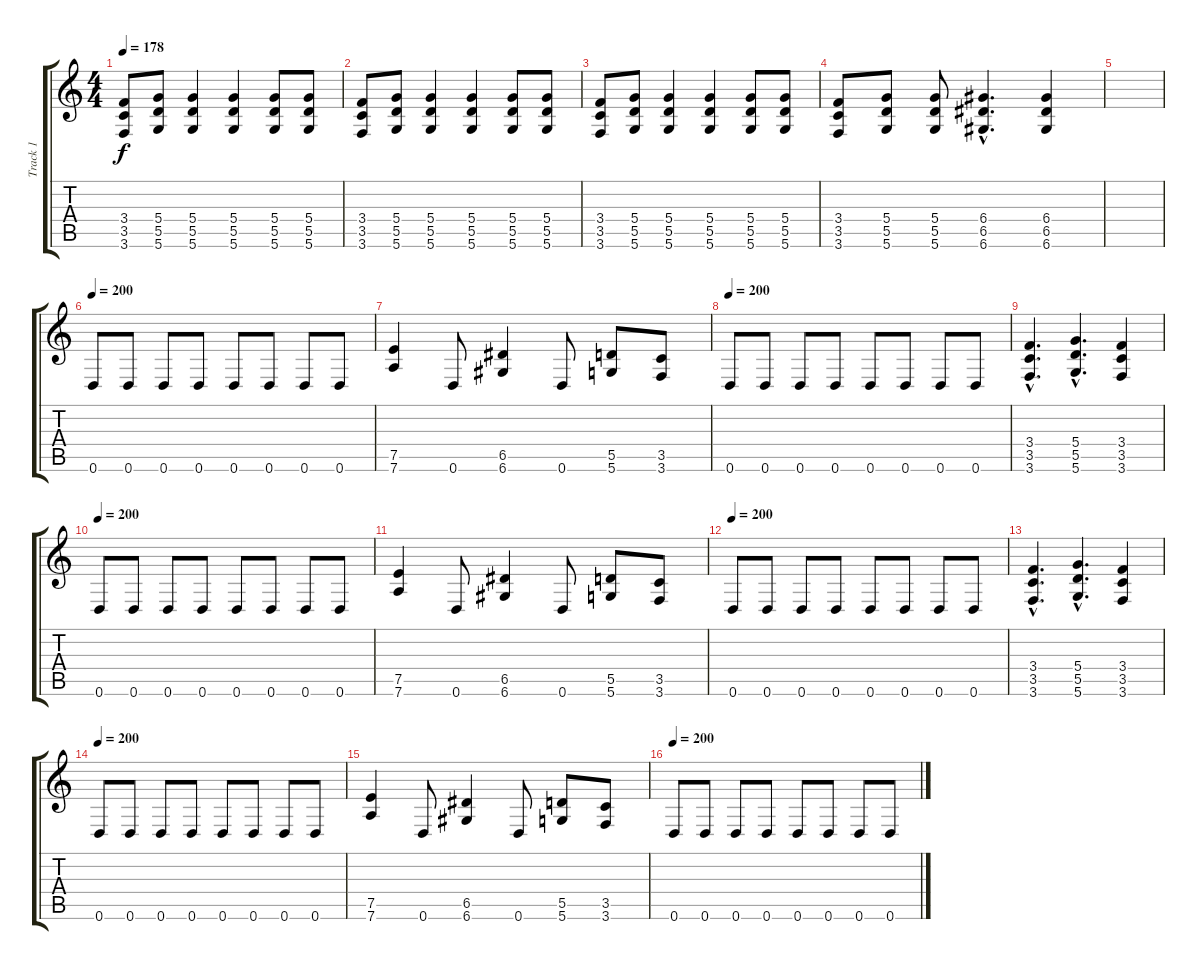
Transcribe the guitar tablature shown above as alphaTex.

\track ("Track 1" "Track 1") {instrument overdrivenguitar}
\staff {score tabs}
\tuning (E4 B3 G3 D3 A2 D2) {hide}
\ts (4 4)
\tempo 178
\clef g2
\ks c
(3.4 3.5 3.6).8{dy f} (5.4 5.5 5.6).8 (5.4 5.5 5.6).4 (5.4 5.5 5.6).4 (5.4 5.5 5.6).8 (5.4 5.5 5.6).8 |
(3.4 3.5 3.6).8 (5.4 5.5 5.6).8 (5.4 5.5 5.6).4 (5.4 5.5 5.6).4 (5.4 5.5 5.6).8 (5.4 5.5 5.6).8 |
(3.4 3.5 3.6).8 (5.4 5.5 5.6).8 (5.4 5.5 5.6).4 (5.4 5.5 5.6).4 (5.4 5.5 5.6).8 (5.4 5.5 5.6).8 |
(3.4 3.5 3.6).8 (5.4 5.5 5.6).8 (5.4 5.5 5.6).8 (6.4{hac} 6.5{hac} 6.6{hac}).4{d} (6.4 6.5 6.6).4 |
|
\tempo 200
0.6.8 0.6.8 0.6.8 0.6.8 0.6.8 0.6.8 0.6.8 0.6.8 |
(7.5 7.6).4 0.6.8 (6.5 6.6).4 0.6.8 (5.5 5.6).8 (3.5 3.6).8 |
\tempo 200
0.6.8 0.6.8 0.6.8 0.6.8 0.6.8 0.6.8 0.6.8 0.6.8 |
(3.4{hac} 3.5{hac} 3.6{hac}).4{d} (5.4{hac} 5.5{hac} 5.6{hac}).4{d} (3.4 3.5 3.6).4 |
\tempo 200
0.6.8 0.6.8 0.6.8 0.6.8 0.6.8 0.6.8 0.6.8 0.6.8 |
(7.5 7.6).4 0.6.8 (6.5 6.6).4 0.6.8 (5.5 5.6).8 (3.5 3.6).8 |
\tempo 200
0.6.8 0.6.8 0.6.8 0.6.8 0.6.8 0.6.8 0.6.8 0.6.8 |
(3.4{hac} 3.5{hac} 3.6{hac}).4{d} (5.4{hac} 5.5{hac} 5.6{hac}).4{d} (3.4 3.5 3.6).4 |
\tempo 200
0.6.8 0.6.8 0.6.8 0.6.8 0.6.8 0.6.8 0.6.8 0.6.8 |
(7.5 7.6).4 0.6.8 (6.5 6.6).4 0.6.8 (5.5 5.6).8 (3.5 3.6).8 |
\tempo 200
0.6.8 0.6.8 0.6.8 0.6.8 0.6.8 0.6.8 0.6.8 0.6.8
